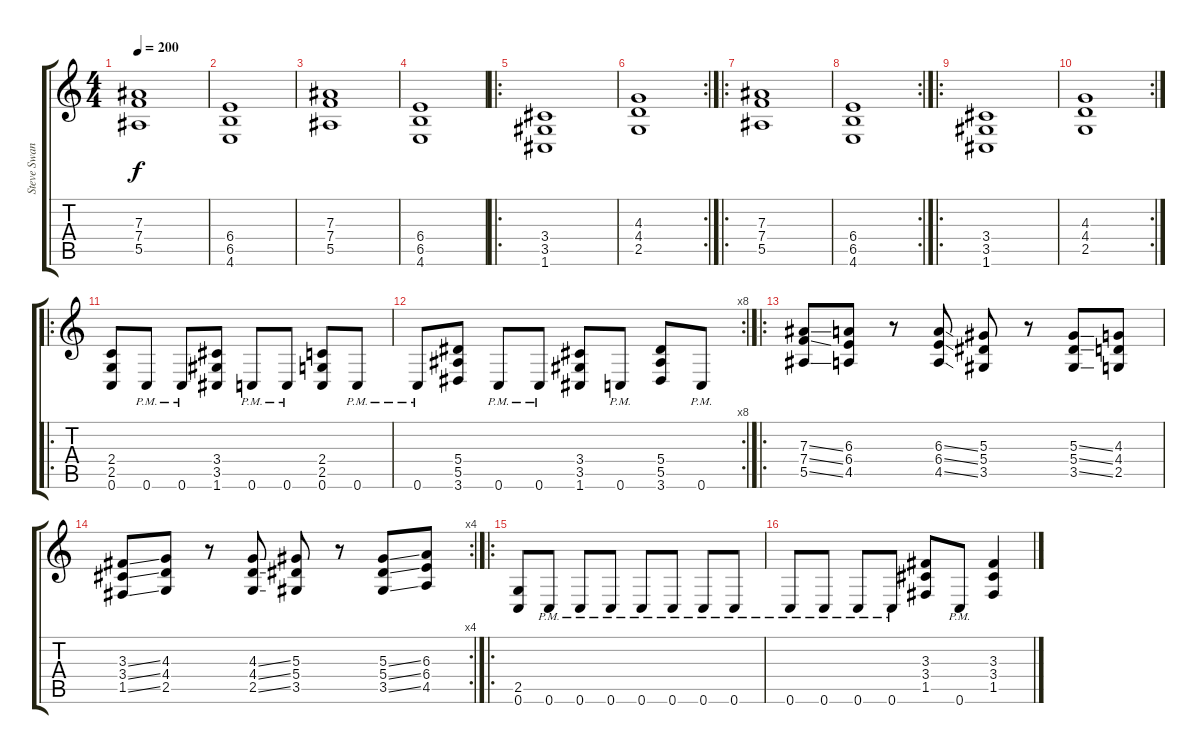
\track ("Steve Swanson" "Steve Swan") {instrument distortionguitar}
\staff {score tabs}
\tuning (C4 G3 Eb3 Bb2 F2 C2) {hide}
\ts (4 4)
\tempo 200
\clef g2
\ks c
(7.3 7.4 5.5).1{dy f} |
(6.4 6.5 4.6).1 |
(7.3 7.4 5.5).1 |
(6.4 6.5 4.6).1 |
\ro
(3.4 3.5 1.6).1 |
\rc 2
(4.3 4.4 2.5).1 |
\ro
(7.3 7.4 5.5).1 |
\rc 2
(6.4 6.5 4.6).1 |
\ro
(3.4 3.5 1.6).1 |
\rc 2
(4.3 4.4 2.5).1 |
\ro
(2.4 2.5 0.6).8 0.6{pm}.8 0.6{pm}.8 (3.4 3.5 1.6).8 0.6{pm}.8 0.6{pm}.8 (2.4 2.5 0.6).8 0.6{pm}.8 |
\rc 8
0.6{pm}.8 (5.4 5.5 3.6).8 0.6{pm}.8 0.6{pm}.8 (3.4 3.5 1.6).8 0.6{pm}.8 (5.4 5.5 3.6).8 0.6{pm}.8 |
\ro
(7.3{ss} 7.4{ss} 5.5{ss}).8 (6.3 6.4 4.5).8 r.8 (6.3{ss} 6.4{ss} 4.5{ss}).8 (5.3 5.4 3.5).8 r.8 (5.3{ss} 5.4{ss} 3.5{ss}).8 (4.3 4.4 2.5).8 |
\rc 4
(3.3{ss} 3.4{ss} 1.5{ss}).8 (4.3 4.4 2.5).8 r.8 (4.3{ss} 4.4{ss} 2.5{ss}).8 (5.3 5.4 3.5).8 r.8 (5.3{ss} 5.4{ss} 3.5{ss}).8 (6.3 6.4 4.5).8 |
\ro
(2.5 0.6).8 0.6{pm}.8 0.6{pm}.8 0.6{pm}.8 0.6{pm}.8 0.6{pm}.8 0.6{pm}.8 0.6{pm}.8 |
0.6{pm}.8 0.6{pm}.8 0.6{pm}.8 0.6{pm}.8 (3.3 3.4 1.5).8 0.6{pm}.8 (3.3 3.4 1.5).4
